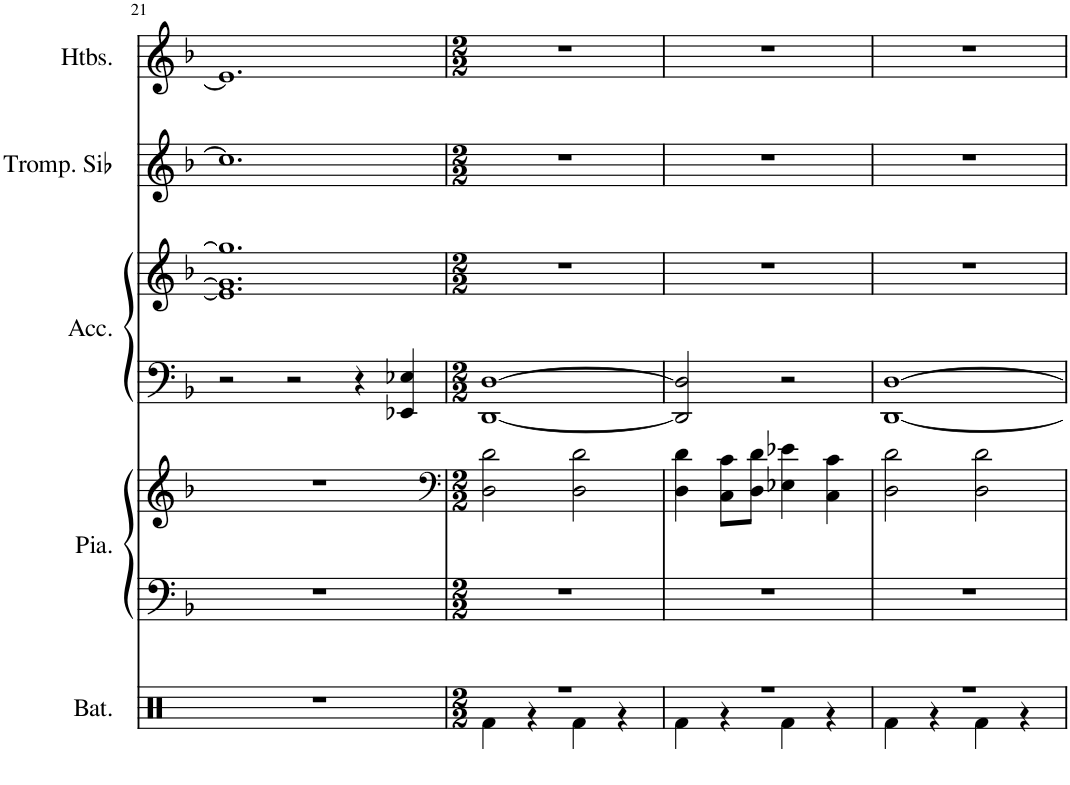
**kern	**kern	**kern	**kern	**kern	**kern	**kern
*part5	*part4	*part4	*part3	*part3	*part2	*part1
*staff7	*staff6	*staff5	*staff4	*staff3	*staff2	*staff1
*I"Batterie	*I"Piano	*	*I"Accordéon	*	*I"Trompette en Sib	*I"Hautbois
*I'Bat.	*I'Pia.	*	*I'Acc.	*	*I'Tromp. Sib	*I'Htbs.
!!LO:PB:g=z
*clefX	*clefF4	*clefG2	*clefF4	*clefG2	*clefG2	*clefG2
*	*	*	*	*	*ITrd1c2	*
*k[]	*k[b-]	*k[b-]	*k[b-]	*k[b-]	*k[b-]	*k[b-]
*M3/2	*M3/2	*M3/2	*M3/2	*M3/2	*M3/2	*M3/2
=21	=21	=21	=21	=21	=21	=21
1.r	1.r	1.r	2r	1.e] 1.g] 1.gg]	1.cc#]	1.e]
.	.	.	2r	.	.	.
.	.	.	4r	.	.	.
.	.	.	4EE-X/ 4E-X/	.	.	.
=22	=22	=22	=22	=22	=22	=22
*	*	*clefF4	*	*	*	*
*M2/2	*M2/2	*M2/2	*M2/2	*M2/2	*M2/2	*M2/2
*^	*	*	*	*	*	*
1r	4Rf\	1r	2D\ 2d\	[1DD [1D	1r	1r	1r
.	4r	.	.	.	.	.	.
.	4Rf\	.	2D\ 2d\	.	.	.	.
.	4r	.	.	.	.	.	.
=23	=23	=23	=23	=23	=23	=23	=23
1r	4Rf\	1r	4D\ 4d\	2DD/] 2D/]	1r	1r	1r
.	4r	.	8C\ 8c\L	.	.	.	.
.	.	.	8D\ 8d\J	.	.	.	.
.	4Rf\	.	4E-X\ 4e-X\	2r	.	.	.
.	4r	.	4C\ 4c\	.	.	.	.
=24	=24	=24	=24	=24	=24	=24	=24
1r	4Rf\	1r	2D\ 2d\	[1DD [1D	1r	1r	1r
.	4r	.	.	.	.	.	.
.	4Rf\	.	2D\ 2d\	.	.	.	.
.	4r	.	.	.	.	.	.
*v	*v	*	*	*	*	*	*
=	=	=	=	=	=	=
*-	*-	*-	*-	*-	*-	*-
